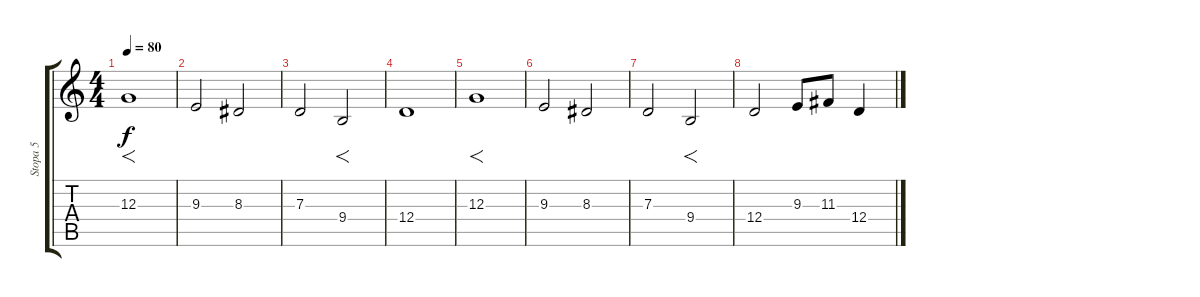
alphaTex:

\track ("Stopa 5" "Stopa 5") {instrument violin}
\staff {score tabs}
\tuning (E4 B3 G3 D3 A2 E2) {hide}
\ts (4 4)
\tempo 80
\clef g2
\ks c
12.3.1{f dy f} |
9.3.2 8.3.2 |
7.3.2 9.4.2{f} |
12.4.1 |
12.3.1{f} |
9.3.2 8.3.2 |
7.3.2 9.4.2{f} |
12.4.2 9.3.8 11.3.8 12.4.4
